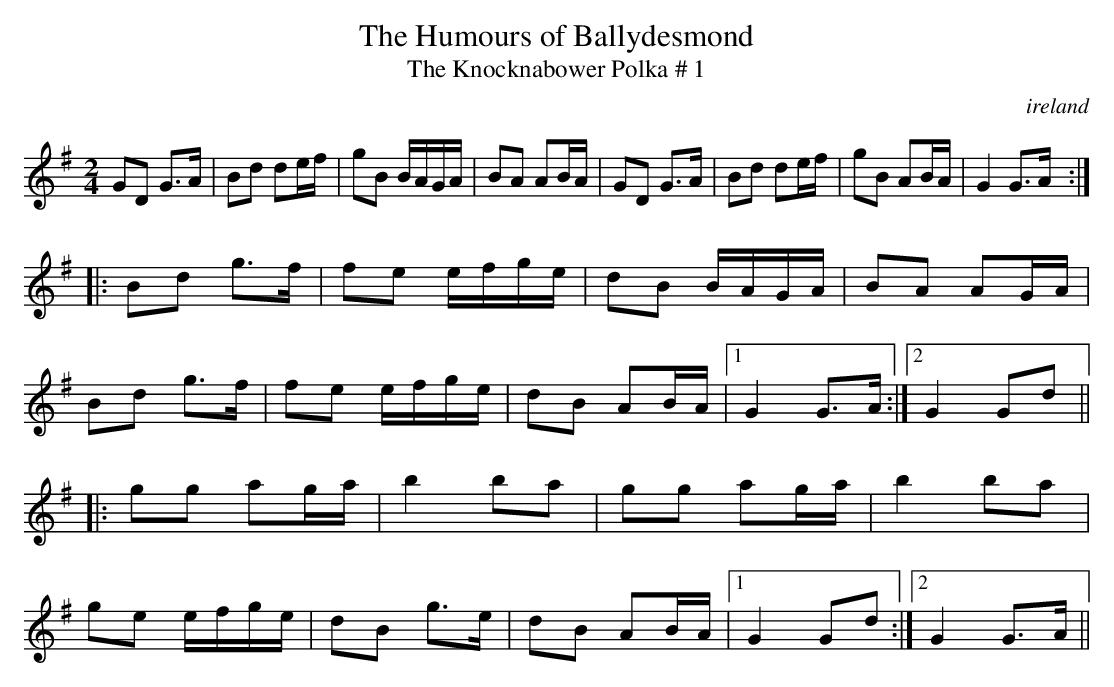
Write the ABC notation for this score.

X:1
T:Humours of Ballydesmond, The
T:Knocknabower Polka # 1, The
O:ireland
M:2/4
L:1/8
K:G
GD G>A|Bd de/f/|gB B/A/G/A/|BA AB/A/|GD G>A|Bd de/f/|gB AB/A/|G2 G>A:|
|:Bd g>f|fe e/f/g/e/|dB B/A/G/A/|BA AG/A/|
Bd g>f|fe e/f/g/e/|dB AB/A/|1 G2 G>A:|2 G2 Gd||
|:gg ag/a/|b2 ba|gg ag/a/|b2 ba|
ge e/f/g/e/|dB g>e|dB AB/A/|1 G2 Gd:|2 G2 G>A||
